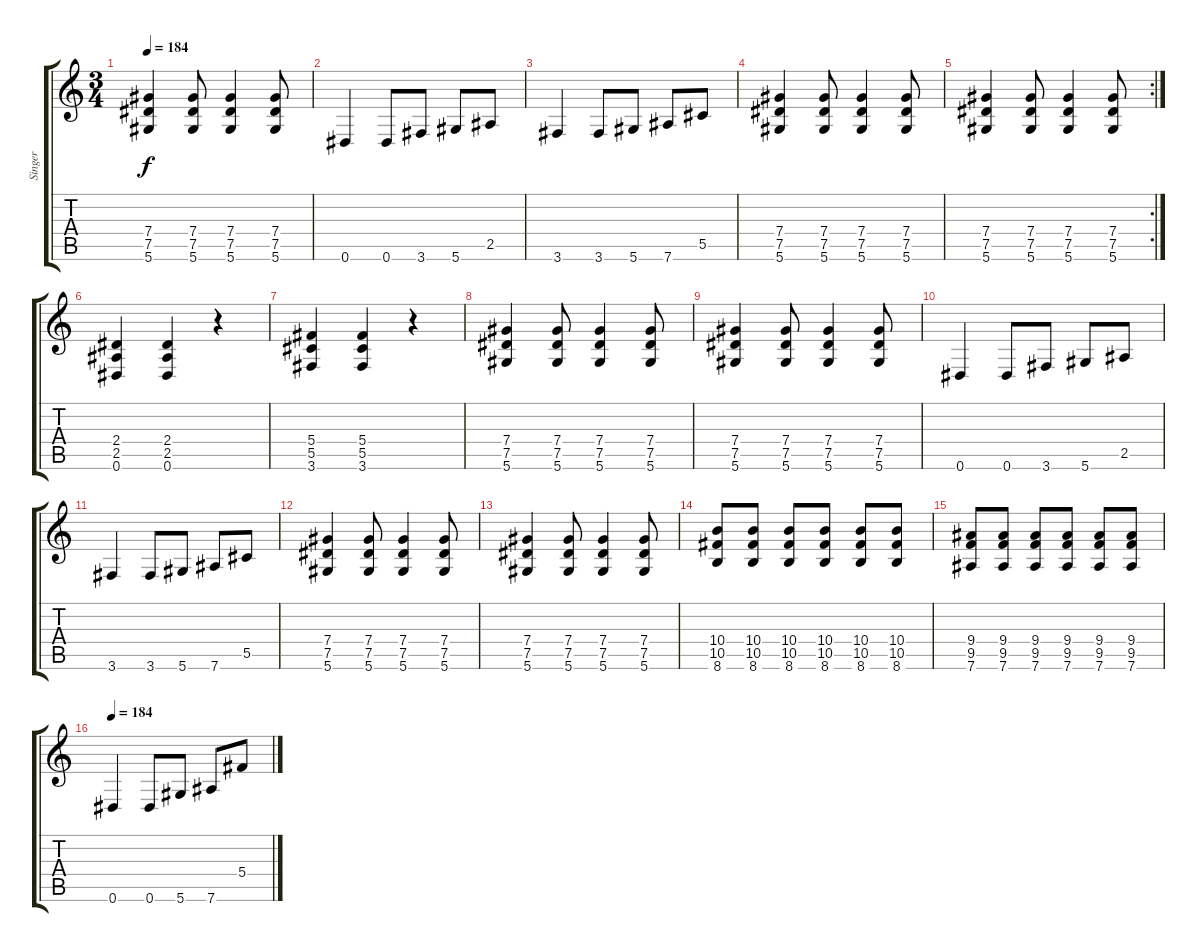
\track ("Singer" "Singer") {instrument distortionguitar}
\staff {score tabs}
\tuning (Eb4 Bb3 Gb3 Db3 Ab2 Eb2) {hide}
\ts (3 4)
\tempo 184
\clef g2
\ks c
(7.4 7.5 5.6).4{dy f} (7.4 7.5 5.6).8 (7.4 7.5 5.6).4 (7.4 7.5 5.6).8 |
0.6.4 0.6.8 3.6.8 5.6.8 2.5.8 |
3.6.4 3.6.8 5.6.8 7.6.8 5.5.8 |
(7.4 7.5 5.6).4 (7.4 7.5 5.6).8 (7.4 7.5 5.6).4 (7.4 7.5 5.6).8 |
\rc 2
(7.4 7.5 5.6).4 (7.4 7.5 5.6).8 (7.4 7.5 5.6).4 (7.4 7.5 5.6).8 |
(2.4 2.5 0.6).4 (2.4 2.5 0.6).4 r.4 |
(5.4 5.5 3.6).4 (5.4 5.5 3.6).4 r.4 |
(7.4 7.5 5.6).4 (7.4 7.5 5.6).8 (7.4 7.5 5.6).4 (7.4 7.5 5.6).8 |
(7.4 7.5 5.6).4 (7.4 7.5 5.6).8 (7.4 7.5 5.6).4 (7.4 7.5 5.6).8 |
0.6.4 0.6.8 3.6.8 5.6.8 2.5.8 |
3.6.4 3.6.8 5.6.8 7.6.8 5.5.8 |
(7.4 7.5 5.6).4 (7.4 7.5 5.6).8 (7.4 7.5 5.6).4 (7.4 7.5 5.6).8 |
(7.4 7.5 5.6).4 (7.4 7.5 5.6).8 (7.4 7.5 5.6).4 (7.4 7.5 5.6).8 |
(10.4 10.5 8.6).8 (10.4 10.5 8.6).8 (10.4 10.5 8.6).8 (10.4 10.5 8.6).8 (10.4 10.5 8.6).8 (10.4 10.5 8.6).8 |
(9.4 9.5 7.6).8 (9.4 9.5 7.6).8 (9.4 9.5 7.6).8 (9.4 9.5 7.6).8 (9.4 9.5 7.6).8 (9.4 9.5 7.6).8 |
\tempo 184
0.6.4 0.6.8 5.6.8 7.6.8 5.4.8
